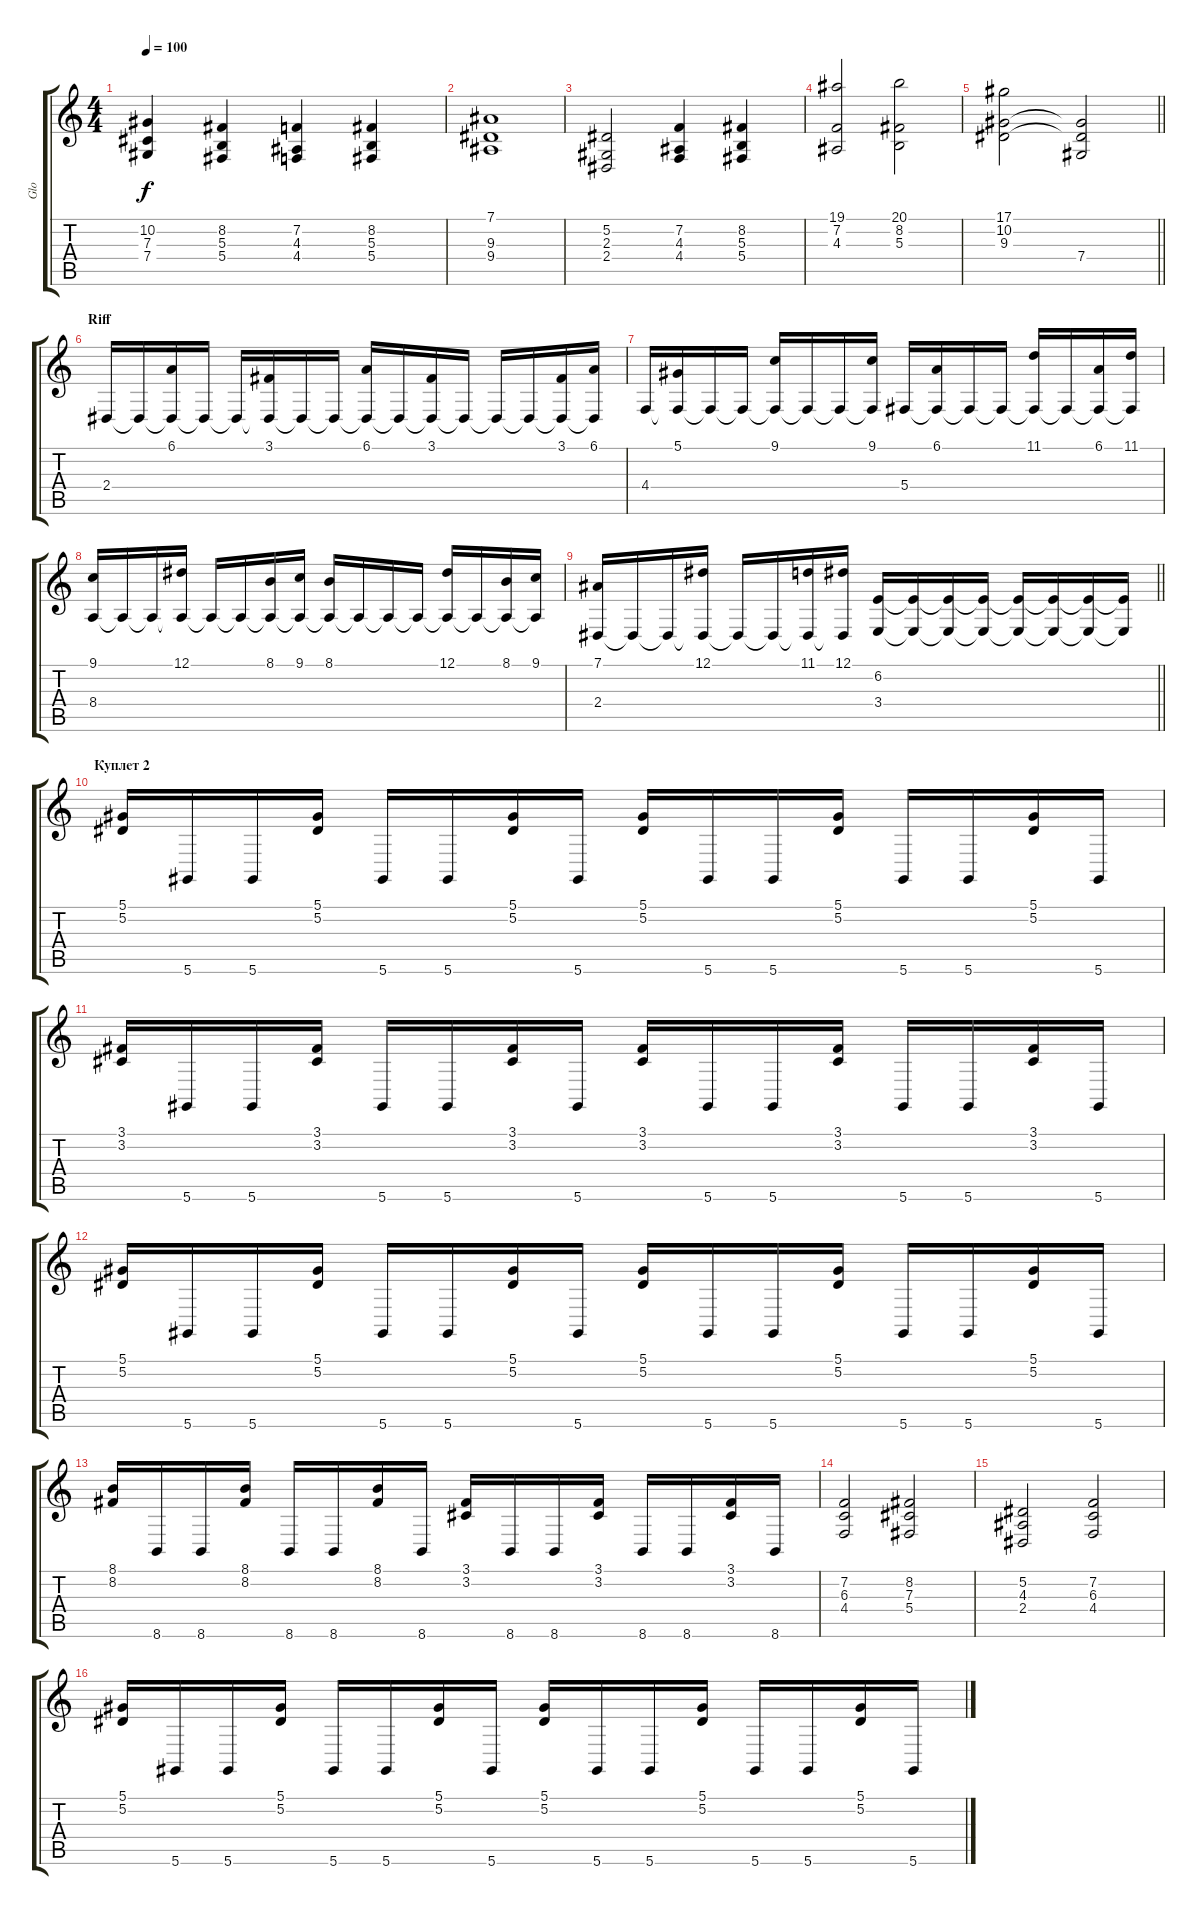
\track ("Glo" "Glo") {instrument stringensemble1}
\staff {score tabs}
\tuning (Eb4 Bb3 Gb3 Db3 Ab2 Eb2) {hide}
\ts (4 4)
\tempo 100
\clef g2
\ks c
(10.2 7.3 7.4).4{dy f} (8.2 5.3 5.4).4 (7.2 4.3 4.4).4 (8.2 5.3 5.4).4 |
(7.1 9.3 9.4).1 |
(5.2 2.3 2.4).2 (7.2 4.3 4.4).4 (8.2 5.3 5.4).4 |
(19.1 7.2 4.3).2 (20.1 8.2 5.3).2 |
\barLineRight lightlight
(17.1 10.2 9.3).2 (10.2{t} 9.3{t} 7.4).2 |
\section ("" "Riff")
2.4.16 2.4{t}.16 (6.1 2.4{t}).16 2.4{t}.16 2.4{t}.16 (3.1 2.4{t}).16 2.4{t}.16 2.4{t}.16 (6.1 2.4{t}).16 2.4{t}.16 (3.1 2.4{t}).16 2.4{t}.16 2.4{t}.16 2.4{t}.16 (3.1 2.4{t}).16 (6.1 2.4{t}).16 |
4.4.16 (5.1 4.4{t}).16 4.4{t}.16 4.4{t}.16 (9.1 4.4{t}).16 4.4{t}.16 4.4{t}.16 (9.1 4.4{t}).16 5.4.16 (6.1 5.4{t}).16 5.4{t}.16 5.4{t}.16 (11.1 5.4{t}).16 5.4{t}.16 (6.1 5.4{t}).16 (11.1 5.4{t}).16 |
(9.1 8.4).16 8.4{t}.16 8.4{t}.16 (12.1 8.4{t}).16 8.4{t}.16 8.4{t}.16 (8.1 8.4{t}).16 (9.1 8.4{t}).16 (8.1 8.4{t}).16 8.4{t}.16 8.4{t}.16 8.4{t}.16 (12.1 8.4{t}).16 8.4{t}.16 (8.1 8.4{t}).16 (9.1 8.4{t}).16 |
\barLineRight lightlight
(7.1 2.4).16 2.4{t}.16 2.4{t}.16 (12.1 2.4{t}).16 2.4{t}.16 2.4{t}.16 (11.1 2.4{t}).16 (12.1 2.4{t}).16 (6.2 3.4).16 (6.2{t} 3.4{t}).16 (6.2{t} 3.4{t}).16 (6.2{t} 3.4{t}).16 (6.2{t} 3.4{t}).16 (6.2{t} 3.4{t}).16 (6.2{t} 3.4{t}).16 (6.2{t} 3.4{t}).16 |
\section ("" "Куплет 2")
(5.1 5.2).16 5.6.16 5.6.16 (5.1 5.2).16 5.6.16 5.6.16 (5.1 5.2).16 5.6.16 (5.1 5.2).16 5.6.16 5.6.16 (5.1 5.2).16 5.6.16 5.6.16 (5.1 5.2).16 5.6.16 |
(3.1 3.2).16 5.6.16 5.6.16 (3.1 3.2).16 5.6.16 5.6.16 (3.1 3.2).16 5.6.16 (3.1 3.2).16 5.6.16 5.6.16 (3.1 3.2).16 5.6.16 5.6.16 (3.1 3.2).16 5.6.16 |
(5.1 5.2).16 5.6.16 5.6.16 (5.1 5.2).16 5.6.16 5.6.16 (5.1 5.2).16 5.6.16 (5.1 5.2).16 5.6.16 5.6.16 (5.1 5.2).16 5.6.16 5.6.16 (5.1 5.2).16 5.6.16 |
(8.1 8.2).16 8.6.16 8.6.16 (8.1 8.2).16 8.6.16 8.6.16 (8.1 8.2).16 8.6.16 (3.1 3.2).16 8.6.16 8.6.16 (3.1 3.2).16 8.6.16 8.6.16 (3.1 3.2).16 8.6.16 |
(7.2 6.3 4.4).2 (8.2 7.3 5.4).2 |
(5.2 4.3 2.4).2 (7.2 6.3 4.4).2 |
(5.1 5.2).16 5.6.16 5.6.16 (5.1 5.2).16 5.6.16 5.6.16 (5.1 5.2).16 5.6.16 (5.1 5.2).16 5.6.16 5.6.16 (5.1 5.2).16 5.6.16 5.6.16 (5.1 5.2).16 5.6.16
